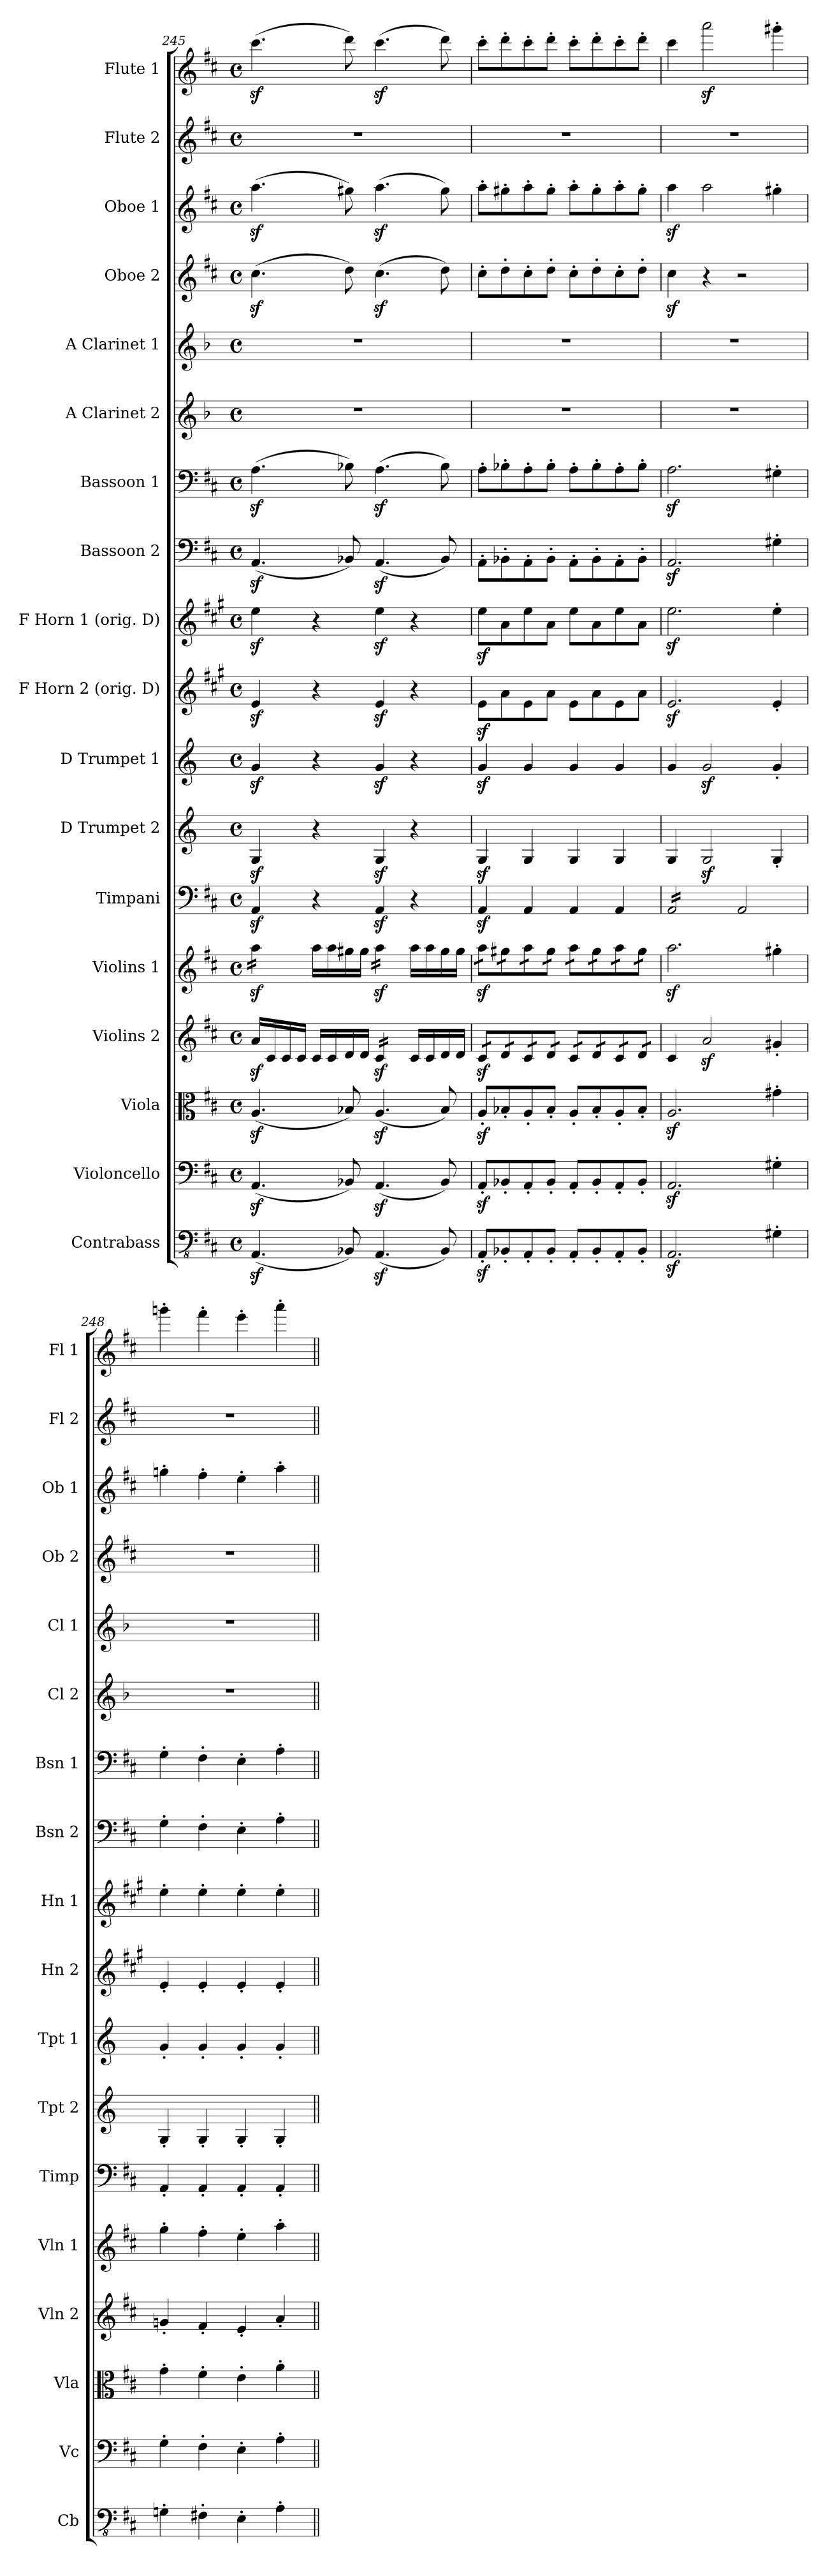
**kern	**kern	**kern	**kern	**kern	**kern	**kern	**kern	**kern	**kern	**kern	**kern	**kern	**kern	**kern	**kern	**kern	**kern
*part18	*part17	*part16	*part15	*part14	*part13	*part12	*part11	*part10	*part9	*part8	*part7	*part6	*part5	*part4	*part3	*part2	*part1
*staff18	*staff17	*staff16	*staff15	*staff14	*staff13	*staff12	*staff11	*staff10	*staff9	*staff8	*staff7	*staff6	*staff5	*staff4	*staff3	*staff2	*staff1
*I"Contrabass	*I"Violoncello	*I"Viola	*I"Violins 2	*I"Violins 1	*I"Timpani	*I"D Trumpet 2	*I"D Trumpet 1	*I"F Horn 2 (orig.  D)	*I"F Horn 1 (orig.  D)	*I"Bassoon 2	*I"Bassoon 1	*I"A Clarinet 2	*I"A Clarinet 1	*I"Oboe 2	*I"Oboe 1	*I"Flute 2	*I"Flute 1
*I'Cb	*I'Vc	*I'Vla	*I'Vln 2	*I'Vln 1	*I'Timp	*I'Tpt 2	*I'Tpt 1	*I'Hn 2	*I'Hn 1	*I'Bsn 2	*I'Bsn 1	*I'Cl 2	*I'Cl 1	*I'Ob 2	*I'Ob 1	*I'Fl 2	*I'Fl 1
*clefFv4	*clefF4	*clefC3	*clefG2	*clefG2	*clefF4	*clefG2	*clefG2	*clefG2	*clefG2	*clefF4	*clefF4	*clefG2	*clefG2	*clefG2	*clefG2	*clefG2	*clefG2
*	*	*	*	*	*	*ITrd-1c-2	*ITrd-1c-2	*ITrd4c7	*ITrd4c7	*	*	*ITrd2c3	*ITrd2c3	*	*	*	*
*k[f#c#]	*k[f#c#]	*k[f#c#]	*k[f#c#]	*k[f#c#]	*k[f#c#]	*k[f#c#]	*k[f#c#]	*k[f#c#]	*k[f#c#]	*k[f#c#]	*k[f#c#]	*k[f#c#]	*k[f#c#]	*k[f#c#]	*k[f#c#]	*k[f#c#]	*k[f#c#]
*M4/4	*M4/4	*M4/4	*M4/4	*M4/4	*M4/4	*M4/4	*M4/4	*M4/4	*M4/4	*M4/4	*M4/4	*M4/4	*M4/4	*M4/4	*M4/4	*M4/4	*M4/4
*met(c)	*met(c)	*met(c)	*met(c)	*met(c)	*met(c)	*met(c)	*met(c)	*met(c)	*met(c)	*met(c)	*met(c)	*met(c)	*met(c)	*met(c)	*met(c)	*met(c)	*met(c)
=245	=245	=245	=245	=245	=245	=245	=245	=245	=245	=245	=245	=245	=245	=245	=245	=245	=245
*	*	*	*	*tremolo	*	*	*	*	*	*	*	*	*	*	*	*	*
(<4.AAAz</	(<4.AAz</	(<4.Az</	16az</LL	16aaz<\LL	4AAz</	4Az</	4az</	4Az</	4az<\	(<4.AAz</	(>4.Az<\	1r	1r	(>4.cc#z<\	(>4.aaz<\	1r	(>4.ccc#z<\
.	.	.	16c#/	16aaz<\	.	.	.	.	.	.	.	.	.	.	.	.	.
.	.	.	16c#/	16aaz<\	.	.	.	.	.	.	.	.	.	.	.	.	.
.	.	.	16c#/JJ	16aaz<\JJ	.	.	.	.	.	.	.	.	.	.	.	.	.
*	*	*	*	*Xtremolo	*	*	*	*	*	*	*	*	*	*	*	*	*
.	.	.	16c#/LL	16aa\LL	4r	4r	4r	4r	4r	.	.	.	.	.	.	.	.
.	.	.	16c#/	16aa\	.	.	.	.	.	.	.	.	.	.	.	.	.
8BBB-X/)	8BB-X/)	8B-X/)	16d/	16gg#X\	.	.	.	.	.	8BB-X/)	8B-X\)	.	.	8dd\)	8gg#X\)	.	8ddd\)
.	.	.	16d/JJ	16gg#\JJ	.	.	.	.	.	.	.	.	.	.	.	.	.
*	*	*	*tremolo	*	*	*	*	*	*	*	*	*	*	*	*	*	*
*	*	*	*	*tremolo	*	*	*	*	*	*	*	*	*	*	*	*	*
(<4.AAAz</	(<4.AAz</	(<4.Az</	16c#z</LL	16aaz<\LL	4AAz</	4Az</	4az</	4Az</	4az<\	(<4.AAz</	(>4.Az<\	.	.	(>4.cc#z<\	(>4.aaz<\	.	(>4.ccc#z<\
.	.	.	16c#z</	16aaz<\	.	.	.	.	.	.	.	.	.	.	.	.	.
.	.	.	16c#z</	16aaz<\	.	.	.	.	.	.	.	.	.	.	.	.	.
.	.	.	16c#z</JJ	16aaz<\JJ	.	.	.	.	.	.	.	.	.	.	.	.	.
*	*	*	*	*Xtremolo	*	*	*	*	*	*	*	*	*	*	*	*	*
*	*	*	*Xtremolo	*	*	*	*	*	*	*	*	*	*	*	*	*	*
.	.	.	16c#/LL	16aa\LL	4r	4r	4r	4r	4r	.	.	.	.	.	.	.	.
.	.	.	16c#/	16aa\	.	.	.	.	.	.	.	.	.	.	.	.	.
8BBB-/)	8BB-/)	8B-/)	16d/	16gg#\	.	.	.	.	.	8BB-/)	8B-\)	.	.	8dd\)	8gg#\)	.	8ddd\)
.	.	.	16d/JJ	16gg#\JJ	.	.	.	.	.	.	.	.	.	.	.	.	.
!!LO:PB:g=z
=246	=246	=246	=246	=246	=246	=246	=246	=246	=246	=246	=246	=246	=246	=246	=246	=246	=246
*	*	*	*tremolo	*	*	*	*	*	*	*	*	*	*	*	*	*	*
*	*	*	*	*tremolo	*	*	*	*	*	*	*	*	*	*	*	*	*
8AAAz<'/L	8AAz<'/L	8Az<'/L	16c#z</LL	16aaz<\LL	4AAz</	4Az</	4az</	8Az<\L	8az<\L	8AA'\L	8A'\L	1r	1r	8cc#'\L	8aa'\L	1r	8ccc#'\L
.	.	.	16c#z</	16aaz<\	.	.	.	.	.	.	.	.	.	.	.	.	.
8BBB-X'/	8BB-X'/	8B-X'/	16d/	16gg#X\	.	.	.	8d\	8d\	8BB-X'\	8B-X'\	.	.	8dd'\	8gg#X'\	.	8ddd'\
.	.	.	16d/	16gg#X\	.	.	.	.	.	.	.	.	.	.	.	.	.
8AAA'/	8AA'/	8A'/	16c#/	16aa\	4AA/	4A/	4a/	8A\	8a\	8AA'\	8A'\	.	.	8cc#'\	8aa'\	.	8ccc#'\
.	.	.	16c#/	16aa\	.	.	.	.	.	.	.	.	.	.	.	.	.
8BBB-'/J	8BB-'/J	8B-'/J	16d/	16gg#\	.	.	.	8d\J	8d\J	8BB-'\J	8B-'\J	.	.	8dd'\J	8gg#'\J	.	8ddd'\J
.	.	.	16d/JJ	16gg#\JJ	.	.	.	.	.	.	.	.	.	.	.	.	.
8AAA'/L	8AA'/L	8A'/L	16c#/LL	16aa\LL	4AA/	4A/	4a/	8A\L	8a\L	8AA'\L	8A'\L	.	.	8cc#'\L	8aa'\L	.	8ccc#'\L
.	.	.	16c#/	16aa\	.	.	.	.	.	.	.	.	.	.	.	.	.
8BBB-'/	8BB-'/	8B-'/	16d/	16gg#\	.	.	.	8d\	8d\	8BB-'\	8B-'\	.	.	8dd'\	8gg#'\	.	8ddd'\
.	.	.	16d/	16gg#\	.	.	.	.	.	.	.	.	.	.	.	.	.
8AAA'/	8AA'/	8A'/	16c#/	16aa\	4AA/	4A/	4a/	8A\	8a\	8AA'\	8A'\	.	.	8cc#'\	8aa'\	.	8ccc#'\
.	.	.	16c#/	16aa\	.	.	.	.	.	.	.	.	.	.	.	.	.
8BBB-'/J	8BB-'/J	8B-'/J	16d/	16gg#\	.	.	.	8d\J	8d\J	8BB-'\J	8B-'\J	.	.	8dd'\J	8gg#'\J	.	8ddd'\J
.	.	.	16d/JJ	16gg#\JJ	.	.	.	.	.	.	.	.	.	.	.	.	.
*	*	*	*	*Xtremolo	*	*	*	*	*	*	*	*	*	*	*	*	*
*	*	*	*Xtremolo	*	*	*	*	*	*	*	*	*	*	*	*	*	*
=247	=247	=247	=247	=247	=247	=247	=247	=247	=247	=247	=247	=247	=247	=247	=247	=247	=247
*	*	*	*	*	*tremolo	*	*	*	*	*	*	*	*	*	*	*	*
2.AAAz</	2.AAz</	2.Az</	4c#/	2.aaz<\	16AA/LL	4A/	4a/	2.Az</	2.az<\	2.AAz</	2.Az<\	1r	1r	4cc#z<\	4aaz<\	1r	4ccc#\
.	.	.	.	.	16AA/	.	.	.	.	.	.	.	.	.	.	.	.
.	.	.	.	.	16AA/	.	.	.	.	.	.	.	.	.	.	.	.
.	.	.	.	.	16AA/	.	.	.	.	.	.	.	.	.	.	.	.
.	.	.	2az</	.	16AA/	2Az</	2az</	.	.	.	.	.	.	4r	2aa\	.	2aaaz<\
.	.	.	.	.	16AA/	.	.	.	.	.	.	.	.	.	.	.	.
.	.	.	.	.	16AA/	.	.	.	.	.	.	.	.	.	.	.	.
.	.	.	.	.	16AA/JJ	.	.	.	.	.	.	.	.	.	.	.	.
*	*	*	*	*	*Xtremolo	*	*	*	*	*	*	*	*	*	*	*	*
.	.	.	.	.	2AA/	.	.	.	.	.	.	.	.	2r	.	.	.
4GG#X'\	4G#X'\	4g#X'\	4g#X'/	4gg#X'\	.	4A'/	4a'/	4A'/	4a'\	4G#X'\	4G#X'\	.	.	.	4gg#X'\	.	4ggg#X'\
=248	=248	=248	=248	=248	=248	=248	=248	=248	=248	=248	=248	=248	=248	=248	=248	=248	=248
4GGn'\	4G'\	4g'\	4gn'/	4gg'\	4AA'/	4A'/	4a'/	4A'/	4a'\	4G'\	4G'\	1r	1r	1r	4ggn'\	1r	4gggn'\
4FF#X'\	4F#'\	4f#'\	4f#'/	4ff#'\	4AA'/	4A'/	4a'/	4A'/	4a'\	4F#'\	4F#'\	.	.	.	4ff#'\	.	4fff#'\
4EE'\	4E'\	4e'\	4e'/	4ee'\	4AA'/	4A'/	4a'/	4A'/	4a'\	4E'\	4E'\	.	.	.	4ee'\	.	4eee'\
4AA'\	4A'\	4a'\	4a'/	4aa'\	4AA'/	4A'/	4a'/	4A'/	4a'\	4A'\	4A'\	.	.	.	4aa'\	.	4aaa'\
=||	=||	=||	=||	=||	=||	=||	=||	=||	=||	=||	=||	=||	=||	=||	=||	=||	=||
*-	*-	*-	*-	*-	*-	*-	*-	*-	*-	*-	*-	*-	*-	*-	*-	*-	*-
